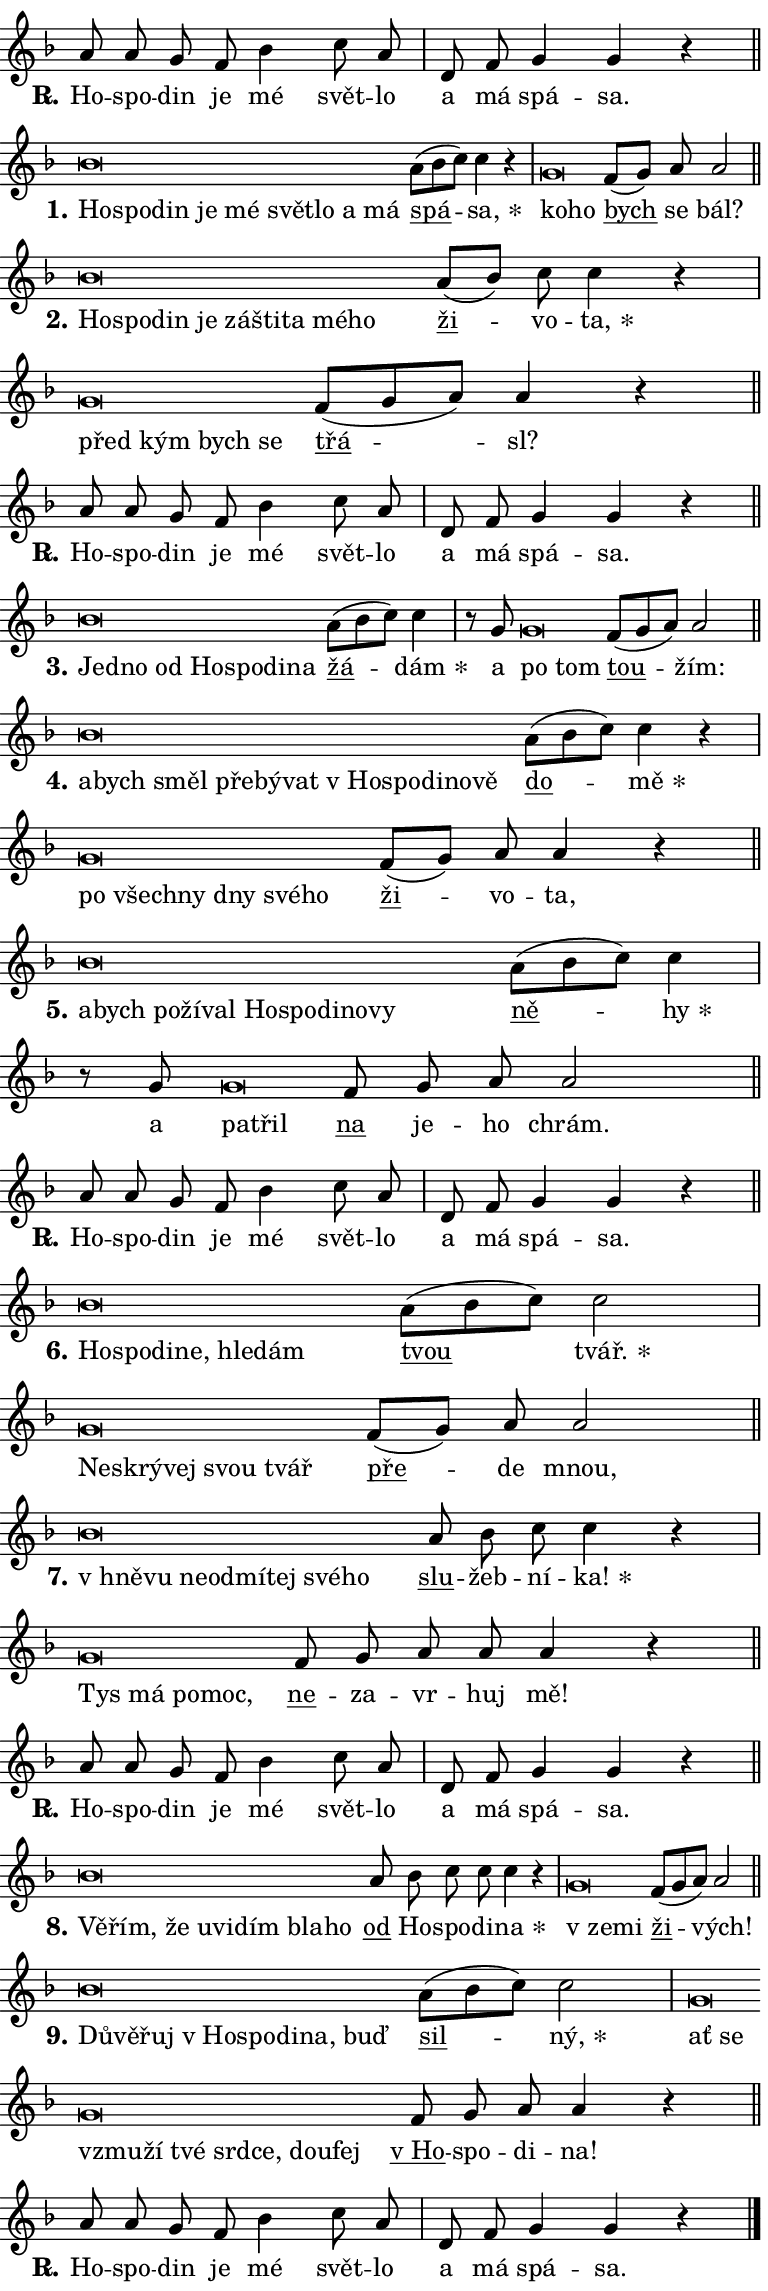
\version "2.24.0"
\header { tagline = "" }
\paper {
  indent = 0\cm
  top-margin = 0\cm
  right-margin = 0.13\cm % to fit lyric hyphens
  bottom-margin = 0\cm
  left-margin = 0\cm
  paper-width = 13\cm
  page-breaking = #ly:one-page-breaking
  system-system-spacing.basic-distance = #11
  score-system-spacing.basic-distance = #11
  ragged-last = ##f
}


%% Author: Thomas Morley
%% https://lists.gnu.org/archive/html/lilypond-user/2020-05/msg00002.html
#(define (line-position grob)
"Returns position of @var[grob} in current system:
   @code{'start}, if at first time-step
   @code{'end}, if at last time-step
   @code{'middle} otherwise
"
  (let* ((col (ly:item-get-column grob))
         (ln (ly:grob-object col 'left-neighbor))
         (rn (ly:grob-object col 'right-neighbor))
         (col-to-check-left (if (ly:grob? ln) ln col))
         (col-to-check-right (if (ly:grob? rn) rn col))
         (break-dir-left
           (and
             (ly:grob-property col-to-check-left 'non-musical #f)
             (ly:item-break-dir col-to-check-left)))
         (break-dir-right
           (and
             (ly:grob-property col-to-check-right 'non-musical #f)
             (ly:item-break-dir col-to-check-right))))
        (cond ((eqv? 1 break-dir-left) 'start)
              ((eqv? -1 break-dir-right) 'end)
              (else 'middle))))

#(define (tranparent-at-line-position vctor)
  (lambda (grob)
  "Relying on @code{line-position} select the relevant enry from @var{vctor}.
Used to determine transparency,"
    (case (line-position grob)
      ((end) (not (vector-ref vctor 0)))
      ((middle) (not (vector-ref vctor 1)))
      ((start) (not (vector-ref vctor 2))))))

noteHeadBreakVisibility =
#(define-music-function (break-visibility)(vector?)
"Makes @code{NoteHead}s transparent relying on @var{break-visibility}"
#{
  \override NoteHead.transparent =
    #(tranparent-at-line-position break-visibility)
#})

#(define delete-ledgers-for-transparent-note-heads
  (lambda (grob)
    "Reads whether a @code{NoteHead} is transparent.
If so this @code{NoteHead} is removed from @code{'note-heads} from
@var{grob}, which is supposed to be @code{LedgerLineSpanner}.
As a result ledgers are not printed for this @code{NoteHead}"
    (let* ((nhds-array (ly:grob-object grob 'note-heads))
           (nhds-list
             (if (ly:grob-array? nhds-array)
                 (ly:grob-array->list nhds-array)
                 '()))
           ;; Relies on the transparent-property being done before
           ;; Staff.LedgerLineSpanner.after-line-breaking is executed.
           ;; This is fragile ...
           (to-keep
             (remove
               (lambda (nhd)
                 (ly:grob-property nhd 'transparent #f))
               nhds-list)))
      ;; TODO find a better method to iterate over grob-arrays, similiar
      ;; to filter/remove etc for lists
      ;; For now rebuilt from scratch
      (set! (ly:grob-object grob 'note-heads)  '())
      (for-each
        (lambda (nhd)
          (ly:pointer-group-interface::add-grob grob 'note-heads nhd))
        to-keep))))

squashNotes = {
  \override NoteHead.X-extent = #'(-0.2 . 0.2)
  \override NoteHead.Y-extent = #'(-0.75 . 0)
  \override NoteHead.stencil =
    #(lambda (grob)
       (let ((pos (ly:grob-property grob 'staff-position)))
         (begin
           (if (< pos -7) (display "ERROR: Lower brevis then expected\n") (display ""))
           (if (<= pos -6) ly:text-interface::print ly:note-head::print))))
}
unSquashNotes = {
  \revert NoteHead.X-extent
  \revert NoteHead.Y-extent
  \revert NoteHead.stencil
}

hideNotes = \noteHeadBreakVisibility #begin-of-line-visible
unHideNotes = \noteHeadBreakVisibility #all-visible

% work-around for resetting accidentals
% https://lilypond.org/doc/v2.23/Documentation/notation/displaying-rhythms#unmetered-music
cadenzaMeasure = {
  \cadenzaOff
  \partial 1024 s1024
  \cadenzaOn
}

#(define-markup-command (accent layout props text) (markup?)
  "Underline accented syllable"
  (interpret-markup layout props
    #{\markup \override #'(offset . 4.3) \underline { #text }#}))

responsum = \markup \concat {
  "R" \hspace #-1.05 \path #0.1 #'((moveto 0 0.07) (lineto 0.9 0.8)) \hspace #0.05 "."
}

spaceSize = #0.6828661417322834 % exact space size for TeX Gyre Schola

\layout {
  \context {
    \Staff
    \remove "Time_signature_engraver"
    \override LedgerLineSpanner.after-line-breaking = #delete-ledgers-for-transparent-note-heads
  }
  \context {
    \Lyrics {
      \override LyricSpace.minimum-distance = \spaceSize
      \override LyricText.font-name = #"TeX Gyre Schola"
      \override LyricText.font-size = 1
      \override StanzaNumber.font-name = #"TeX Gyre Schola Bold"
      \override StanzaNumber.font-size = 1
    }
  }
  \context {
    \Score 
    \override NoteHead.text =
      #(lambda (grob) 
        (let ((pos (ly:grob-property grob 'staff-position)))
          #{\markup {
            \combine
              \halign #-0.55 \raise #(if (= pos -6) 0 0.5) \override #'(thickness . 2) \draw-line #'(3.2 . 0)
              \musicglyph "noteheads.sM1"
          }#}))
  }
}

% magnetic-lyrics.ily
%
%   written by
%     Jean Abou Samra <jean@abou-samra.fr>
%     Werner Lemberg <wl@gnu.org>
%
%   adapted by
%     Jiri Hon <jiri.hon@gmail.com>
%
% Version 2022-Apr-15

% https://www.mail-archive.com/lilypond-user@gnu.org/msg149350.html

#(define (Left_hyphen_pointer_engraver context)
   "Collect syllable-hyphen-syllable occurrences in lyrics and store
them in properties.  This engraver only looks to the left.  For
example, if the lyrics input is @code{foo -- bar}, it does the
following.

@itemize @bullet
@item
Set the @code{text} property of the @code{LyricHyphen} grob between
@q{foo} and @q{bar} to @code{foo}.

@item
Set the @code{left-hyphen} property of the @code{LyricText} grob with
text @q{foo} to the @code{LyricHyphen} grob between @q{foo} and
@q{bar}.
@end itemize

Use this auxiliary engraver in combination with the
@code{lyric-@/text::@/apply-@/magnetic-@/offset!} hook."
   (let ((hyphen #f)
         (text #f))
     (make-engraver
      (acknowledgers
       ((lyric-syllable-interface engraver grob source-engraver)
        (set! text grob)))
      (end-acknowledgers
       ((lyric-hyphen-interface engraver grob source-engraver)
        ;(when (not (grob::has-interface grob 'lyric-space-interface))
          (set! hyphen grob)));)
      ((stop-translation-timestep engraver)
       (when (and text hyphen)
         (ly:grob-set-object! text 'left-hyphen hyphen))
       (set! text #f)
       (set! hyphen #f)))))

#(define (lyric-text::apply-magnetic-offset! grob)
   "If the space between two syllables is less than the value in
property @code{LyricText@/.details@/.squash-threshold}, move the right
syllable to the left so that it gets concatenated with the left
syllable.

Use this function as a hook for
@code{LyricText@/.after-@/line-@/breaking} if the
@code{Left_@/hyphen_@/pointer_@/engraver} is active."
   (let ((hyphen (ly:grob-object grob 'left-hyphen #f)))
     (when hyphen
       (let ((left-text (ly:spanner-bound hyphen LEFT)))
         (when (grob::has-interface left-text 'lyric-syllable-interface)
           (let* ((common (ly:grob-common-refpoint grob left-text X))
                  (this-x-ext (ly:grob-extent grob common X))
                  (left-x-ext
                   (begin
                     ;; Trigger magnetism for left-text.
                     (ly:grob-property left-text 'after-line-breaking)
                     (ly:grob-extent left-text common X)))
                  ;; `delta` is the gap width between two syllables.
                  (delta (- (interval-start this-x-ext)
                            (interval-end left-x-ext)))
                  (details (ly:grob-property grob 'details))
                  (threshold (assoc-get 'squash-threshold details 0.2)))
             (when (< delta threshold)
               (let* (;; We have to manipulate the input text so that
                      ;; ligatures crossing syllable boundaries are not
                      ;; disabled.  For languages based on the Latin
                      ;; script this is essentially a beautification.
                      ;; However, for non-Western scripts it can be a
                      ;; necessity.
                      (lt (ly:grob-property left-text 'text))
                      (rt (ly:grob-property grob 'text))
                      (is-space (grob::has-interface hyphen 'lyric-space-interface))
                      (space (if is-space " " ""))
                      (extra-delta (if is-space spaceSize 0))
                      ;; Append new syllable.
                      (ltrt-space (if (and (string? lt) (string? rt))
                                (string-append lt space rt)
                                (make-concat-markup (list lt space rt))))
                      ;; Right-align `ltrt` to the right side.
                      (ltrt-space-markup (grob-interpret-markup
                               grob
                               (make-translate-markup
                                (cons (interval-length this-x-ext) 0)
                                (make-right-align-markup ltrt-space)))))
                 (begin
                   ;; Don't print `left-text`.
                   (ly:grob-set-property! left-text 'stencil #f)
                   ;; Set text and stencil (which holds all collected
                   ;; syllables so far) and shift it to the left.
                   (ly:grob-set-property! grob 'text ltrt-space)
                   (ly:grob-set-property! grob 'stencil ltrt-space-markup)
                   (ly:grob-translate-axis! grob (- (- delta extra-delta)) X))))))))))


#(define (lyric-hyphen::displace-bounds-first grob)
   ;; Make very sure this callback isn't triggered too early.
   (let ((left (ly:spanner-bound grob LEFT))
         (right (ly:spanner-bound grob RIGHT)))
     (ly:grob-property left 'after-line-breaking)
     (ly:grob-property right 'after-line-breaking)
     (ly:lyric-hyphen::print grob)))

squashThreshold = #0.4

\layout {
  \context {
    \Lyrics
    \consists #Left_hyphen_pointer_engraver
    \override LyricText.after-line-breaking =
      #lyric-text::apply-magnetic-offset!
    \override LyricHyphen.stencil = #lyric-hyphen::displace-bounds-first
    \override LyricText.details.squash-threshold = \squashThreshold
    \override LyricHyphen.minimum-distance = 0
    \override LyricHyphen.minimum-length = \squashThreshold
  }
}

squashText = \override LyricText.details.squash-threshold = 9999
unSquashText = \override LyricText.details.squash-threshold = \squashThreshold

leftText = \override LyricText.self-alignment-X = #LEFT
unLeftText = \revert LyricText.self-alignment-X

starOffset = #(lambda (grob) 
                (let ((x_offset (ly:self-alignment-interface::aligned-on-x-parent grob)))
                  (if (= x_offset 0) 0 (+ x_offset 1.2))))

star = #(define-music-function (syllable)(string?)
"Append star separator at the end of a syllable"
#{
  \once \override LyricText.X-offset = #starOffset
  \lyricmode { \markup {
    #syllable
    \override #'((font-name . "TeX Gyre Schola Bold")) \hspace #0.2 \lower #0.65 \larger "*"
  } }
#})

starAccent = #(define-music-function (syllable)(string?)
"Append star separator at the end of a syllable and make accent"
#{
  \once \override LyricText.X-offset = #starOffset
  \lyricmode { \markup {
    \accent #syllable
    \override #'((font-name . "TeX Gyre Schola Bold")) \hspace #0.2 \lower #0.65 \larger "*"
  } }
#})

breath = #(define-music-function (syllable)(string?)
"Append breathing indicator at the end of a syllable"
#{
  \lyricmode { \markup { #syllable "+" } }
#})

optionalBreath = #(define-music-function (syllable)(string?)
"Append optional breathing indicator at the end of a syllable"
#{
  \lyricmode { \markup { #syllable "(+)" } }
#})


\score {
    <<
        \new Voice = "melody" { \cadenzaOn \key f \major \relative { a'8 a g f bes4 c8 a \cadenzaMeasure \bar "|" d, f \bar "" g4 g r \cadenzaMeasure \bar "||" \break } }
        \new Lyrics \lyricsto "melody" { \lyricmode { \set stanza = \responsum
Ho -- spo -- din je mé svět -- lo a má spá -- sa. } }
    >>
    \layout {}
}

\score {
    <<
        \new Voice = "melody" { \cadenzaOn \key f \major \relative { \squashNotes bes'\breve*1/16 \hideNotes \breve*1/16 \bar "" \breve*1/16 \bar "" \breve*1/16 \bar "" \breve*1/16 \bar "" \breve*1/16 \bar "" \breve*1/16 \bar "" \breve*1/16 \breve*1/16 \bar "" \unHideNotes \unSquashNotes \bar "" a8[( bes c)] c4 r \cadenzaMeasure \bar "|" \squashNotes g\breve*1/16 \hideNotes \breve*1/16 \bar "" \unHideNotes \unSquashNotes \bar "" f8[( g)] a a2 \cadenzaMeasure \bar "||" \break } }
        \new Lyrics \lyricsto "melody" { \lyricmode { \set stanza = "1."
\leftText Ho -- \squashText spo -- din je mé svět -- lo a má \unLeftText \unSquashText \markup \accent spá -- \star sa, \leftText ko -- \squashText ho \unLeftText \unSquashText \markup \accent bych se bál? } }
    >>
    \layout {}
}

\score {
    <<
        \new Voice = "melody" { \cadenzaOn \key f \major \relative { \squashNotes bes'\breve*1/16 \hideNotes \breve*1/16 \bar "" \breve*1/16 \bar "" \breve*1/16 \bar "" \breve*1/16 \bar "" \breve*1/16 \bar "" \breve*1/16 \bar "" \breve*1/16 \breve*1/16 \bar "" \unHideNotes \unSquashNotes \bar "" a8[( bes)] c c4 r \cadenzaMeasure \bar "|" \squashNotes g\breve*1/16 \hideNotes \breve*1/16 \bar "" \breve*1/16 \breve*1/16 \bar "" \unHideNotes \unSquashNotes \bar "" f8[( g a)] a4 r \cadenzaMeasure \bar "||" \break } }
        \new Lyrics \lyricsto "melody" { \lyricmode { \set stanza = "2."
\leftText Ho -- \squashText spo -- din je zá -- šti -- ta mé -- ho \unLeftText \unSquashText \markup \accent ži -- vo -- \star ta, \leftText před \squashText kým bych se \unLeftText \unSquashText \markup \accent třá -- sl? } }
    >>
    \layout {}
}

\score {
    <<
        \new Voice = "melody" { \cadenzaOn \key f \major \relative { a'8 a g f bes4 c8 a \cadenzaMeasure \bar "|" d, f \bar "" g4 g r \cadenzaMeasure \bar "||" \break } }
        \new Lyrics \lyricsto "melody" { \lyricmode { \set stanza = \responsum
Ho -- spo -- din je mé svět -- lo a má spá -- sa. } }
    >>
    \layout {}
}

\score {
    <<
        \new Voice = "melody" { \cadenzaOn \key f \major \relative { \squashNotes bes'\breve*1/16 \hideNotes \breve*1/16 \bar "" \breve*1/16 \bar "" \breve*1/16 \bar "" \breve*1/16 \bar "" \breve*1/16 \breve*1/16 \bar "" \unHideNotes \unSquashNotes \bar "" a8[( bes c)] c4 \cadenzaMeasure \bar "|" r8 g8 \squashNotes g\breve*1/16 \hideNotes \breve*1/16 \bar "" \unHideNotes \unSquashNotes \bar "" f8[( g a)] a2 \cadenzaMeasure \bar "||" \break } }
        \new Lyrics \lyricsto "melody" { \lyricmode { \set stanza = "3."
\leftText Jed -- \squashText no od Ho -- spo -- di -- na \unLeftText \unSquashText \markup \accent žá -- \star dám a \leftText po \squashText tom \unLeftText \unSquashText \markup \accent tou -- žím: } }
    >>
    \layout {}
}

\score {
    <<
        \new Voice = "melody" { \cadenzaOn \key f \major \relative { \squashNotes bes'\breve*1/16 \hideNotes \breve*1/16 \bar "" \breve*1/16 \bar "" \breve*1/16 \bar "" \breve*1/16 \bar "" \breve*1/16 \bar "" \breve*1/16 \bar "" \breve*1/16 \bar "" \breve*1/16 \bar "" \breve*1/16 \breve*1/16 \bar "" \unHideNotes \unSquashNotes \bar "" a8[( bes c)] c4 r \cadenzaMeasure \bar "|" \squashNotes g\breve*1/16 \hideNotes \breve*1/16 \bar "" \breve*1/16 \bar "" \breve*1/16 \bar "" \breve*1/16 \breve*1/16 \bar "" \unHideNotes \unSquashNotes \bar "" f8[( g)] a a4 r \cadenzaMeasure \bar "||" \break } }
        \new Lyrics \lyricsto "melody" { \lyricmode { \set stanza = "4."
\leftText a -- \squashText bych směl pře -- bý -- vat "v Ho" -- spo -- di -- no -- vě \unLeftText \unSquashText \markup \accent do -- \star mě \leftText po \squashText všech -- ny dny své -- ho \unLeftText \unSquashText \markup \accent ži -- vo -- ta, } }
    >>
    \layout {}
}

\score {
    <<
        \new Voice = "melody" { \cadenzaOn \key f \major \relative { \squashNotes bes'\breve*1/16 \hideNotes \breve*1/16 \bar "" \breve*1/16 \bar "" \breve*1/16 \bar "" \breve*1/16 \bar "" \breve*1/16 \bar "" \breve*1/16 \bar "" \breve*1/16 \bar "" \breve*1/16 \breve*1/16 \bar "" \unHideNotes \unSquashNotes \bar "" a8[( bes c)] c4 \cadenzaMeasure \bar "|" r8 g8 \squashNotes g\breve*1/16 \hideNotes \breve*1/16 \bar "" \unHideNotes \unSquashNotes \bar "" f8 g a a2 \cadenzaMeasure \bar "||" \break } }
        \new Lyrics \lyricsto "melody" { \lyricmode { \set stanza = "5."
\leftText a -- \squashText bych po -- ží -- val Ho -- spo -- di -- no -- vy \unLeftText \unSquashText \markup \accent ně -- \star hy a \leftText pa -- \squashText třil \unLeftText \unSquashText \markup \accent na je -- ho chrám. } }
    >>
    \layout {}
}

\score {
    <<
        \new Voice = "melody" { \cadenzaOn \key f \major \relative { a'8 a g f bes4 c8 a \cadenzaMeasure \bar "|" d, f \bar "" g4 g r \cadenzaMeasure \bar "||" \break } }
        \new Lyrics \lyricsto "melody" { \lyricmode { \set stanza = \responsum
Ho -- spo -- din je mé svět -- lo a má spá -- sa. } }
    >>
    \layout {}
}

\score {
    <<
        \new Voice = "melody" { \cadenzaOn \key f \major \relative { \squashNotes bes'\breve*1/16 \hideNotes \breve*1/16 \bar "" \breve*1/16 \bar "" \breve*1/16 \bar "" \breve*1/16 \breve*1/16 \bar "" \unHideNotes \unSquashNotes \bar "" a8[( bes c)] c2 \cadenzaMeasure \bar "|" \squashNotes g\breve*1/16 \hideNotes \breve*1/16 \bar "" \breve*1/16 \bar "" \breve*1/16 \breve*1/16 \bar "" \unHideNotes \unSquashNotes \bar "" f8[( g)] a a2 \cadenzaMeasure \bar "||" \break } }
        \new Lyrics \lyricsto "melody" { \lyricmode { \set stanza = "6."
\leftText Ho -- \squashText spo -- di -- ne, hle -- dám \unLeftText \unSquashText \markup \accent tvou \star tvář. \leftText Ne -- \squashText skrý -- vej svou tvář \unLeftText \unSquashText \markup \accent pře -- de mnou, } }
    >>
    \layout {}
}

\score {
    <<
        \new Voice = "melody" { \cadenzaOn \key f \major \relative { \squashNotes bes'\breve*1/16 \hideNotes \breve*1/16 \bar "" \breve*1/16 \bar "" \breve*1/16 \bar "" \breve*1/16 \bar "" \breve*1/16 \bar "" \breve*1/16 \breve*1/16 \bar "" \unHideNotes \unSquashNotes \bar "" a8 bes c c4 r \cadenzaMeasure \bar "|" \squashNotes g\breve*1/16 \hideNotes \breve*1/16 \bar "" \breve*1/16 \breve*1/16 \bar "" \unHideNotes \unSquashNotes \bar "" f8 g a a a4 r \cadenzaMeasure \bar "||" \break } }
        \new Lyrics \lyricsto "melody" { \lyricmode { \set stanza = "7."
\leftText "v hně" -- \squashText vu ne -- od -- mí -- tej své -- ho \unLeftText \unSquashText \markup \accent slu -- žeb -- ní -- \star ka! \leftText Tys \squashText má po -- moc, \unLeftText \unSquashText \markup \accent ne -- za -- vr -- huj mě! } }
    >>
    \layout {}
}

\score {
    <<
        \new Voice = "melody" { \cadenzaOn \key f \major \relative { a'8 a g f bes4 c8 a \cadenzaMeasure \bar "|" d, f \bar "" g4 g r \cadenzaMeasure \bar "||" \break } }
        \new Lyrics \lyricsto "melody" { \lyricmode { \set stanza = \responsum
Ho -- spo -- din je mé svět -- lo a má spá -- sa. } }
    >>
    \layout {}
}

\score {
    <<
        \new Voice = "melody" { \cadenzaOn \key f \major \relative { \squashNotes bes'\breve*1/16 \hideNotes \breve*1/16 \bar "" \breve*1/16 \bar "" \breve*1/16 \bar "" \breve*1/16 \bar "" \breve*1/16 \bar "" \breve*1/16 \breve*1/16 \bar "" \unHideNotes \unSquashNotes \bar "" a8 bes c c c4 r \cadenzaMeasure \bar "|" \squashNotes g\breve*1/16 \hideNotes \breve*1/16 \bar "" \unHideNotes \unSquashNotes \bar "" f8[( g a)] a2 \cadenzaMeasure \bar "||" \break } }
        \new Lyrics \lyricsto "melody" { \lyricmode { \set stanza = "8."
\leftText Vě -- \squashText řím, že u -- vi -- dím bla -- ho \unLeftText \unSquashText \markup \accent od Ho -- spo -- di -- \star na \leftText "v ze" -- \squashText mi \unLeftText \unSquashText \markup \accent ži -- vých! } }
    >>
    \layout {}
}

\score {
    <<
        \new Voice = "melody" { \cadenzaOn \key f \major \relative { \squashNotes bes'\breve*1/16 \hideNotes \breve*1/16 \bar "" \breve*1/16 \bar "" \breve*1/16 \bar "" \breve*1/16 \bar "" \breve*1/16 \bar "" \breve*1/16 \breve*1/16 \bar "" \unHideNotes \unSquashNotes \bar "" a8[( bes c)] c2 \cadenzaMeasure \bar "|" \squashNotes g\breve*1/16 \hideNotes \breve*1/16 \bar "" \breve*1/16 \bar "" \breve*1/16 \bar "" \breve*1/16 \bar "" \breve*1/16 \bar "" \breve*1/16 \bar "" \breve*1/16 \breve*1/16 \bar "" \unHideNotes \unSquashNotes \bar "" f8 g a a4 r \cadenzaMeasure \bar "||" \break } }
        \new Lyrics \lyricsto "melody" { \lyricmode { \set stanza = "9."
\leftText Dů -- \squashText vě -- řuj "v Ho" -- spo -- di -- na, buď \unLeftText \unSquashText \markup \accent sil -- \star ný, \leftText ať \squashText se vzmu -- ží tvé srd -- ce, dou -- fej \unLeftText \unSquashText \markup \accent "v Ho" -- spo -- di -- na! } }
    >>
    \layout {}
}

\score {
    <<
        \new Voice = "melody" { \cadenzaOn \key f \major \relative { a'8 a g f bes4 c8 a \cadenzaMeasure \bar "|" d, f \bar "" g4 g r \cadenzaMeasure \bar "||" \break } \bar "|." }
        \new Lyrics \lyricsto "melody" { \lyricmode { \set stanza = \responsum
Ho -- spo -- din je mé svět -- lo a má spá -- sa. } }
    >>
    \layout {}
}
